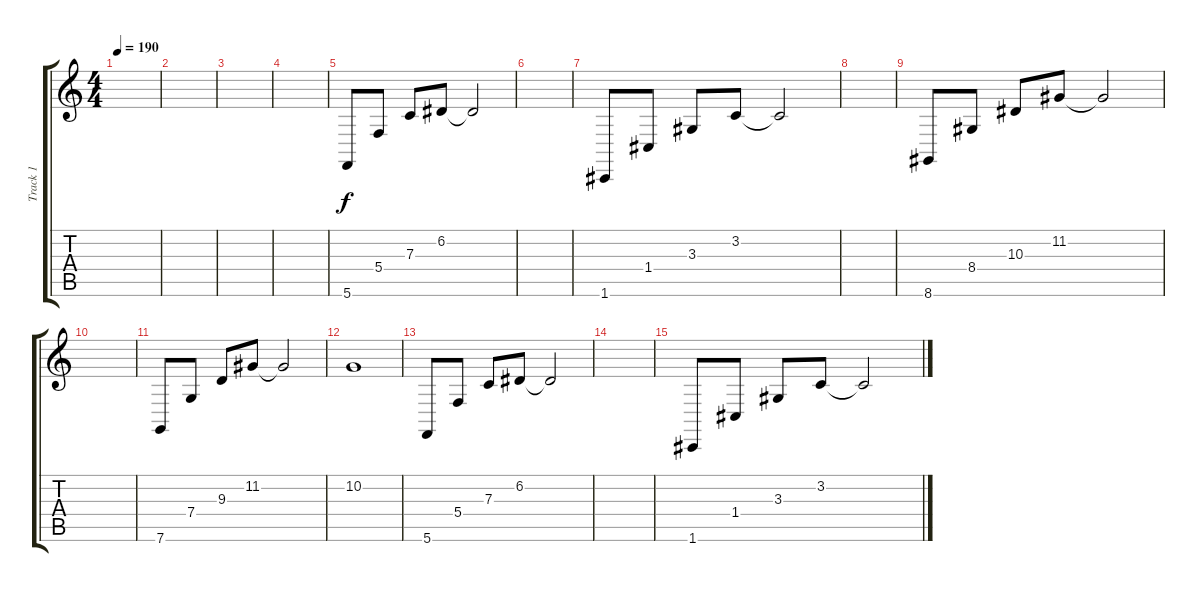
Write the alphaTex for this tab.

\track ("Track 1" "Track 1") {instrument pad1newage}
\staff {score tabs}
\tuning (D4 A3 F3 C3 G2 C2) {hide}
\ts (4 4)
\tempo 190
\clef g2
\ks c
|
|
|
|
5.6.8{volume 16} 5.4.8 7.3.8 6.2.8 6.2{t}.2 |
|
1.6.8 1.4.8 3.3.8 3.2.8 3.2{t}.2 |
|
8.6.8 8.4.8 10.3.8 11.2.8 11.2{t}.2 |
|
7.6.8 7.4.8 9.3.8 11.2.8 11.2{t}.2 |
10.2.1 |
5.6.8{volume 16} 5.4.8 7.3.8 6.2.8 6.2{t}.2 |
|
1.6.8 1.4.8 3.3.8 3.2.8 3.2{t}.2
